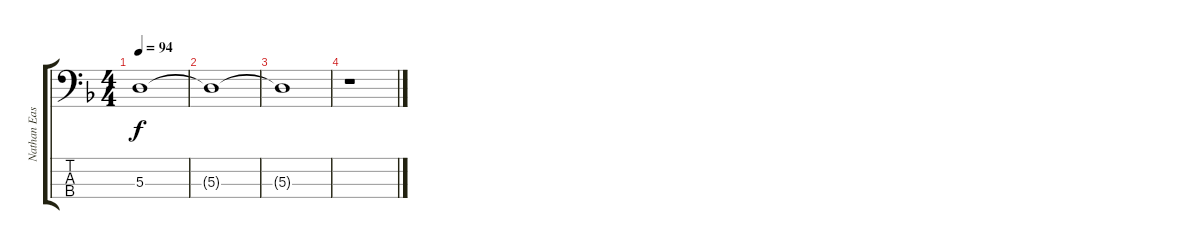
\track ("Nathan East - Acoustic Bass" "Nathan Eas") {instrument acousticbass}
\staff {score tabs}
\tuning (G2 D2 A1 E1) {hide}
\ts (4 4)
\tempo 94
\clef f4
\ks f
5.3.1{dy f} |
5.3{t}.1 |
5.3{t}.1 |
r.1
